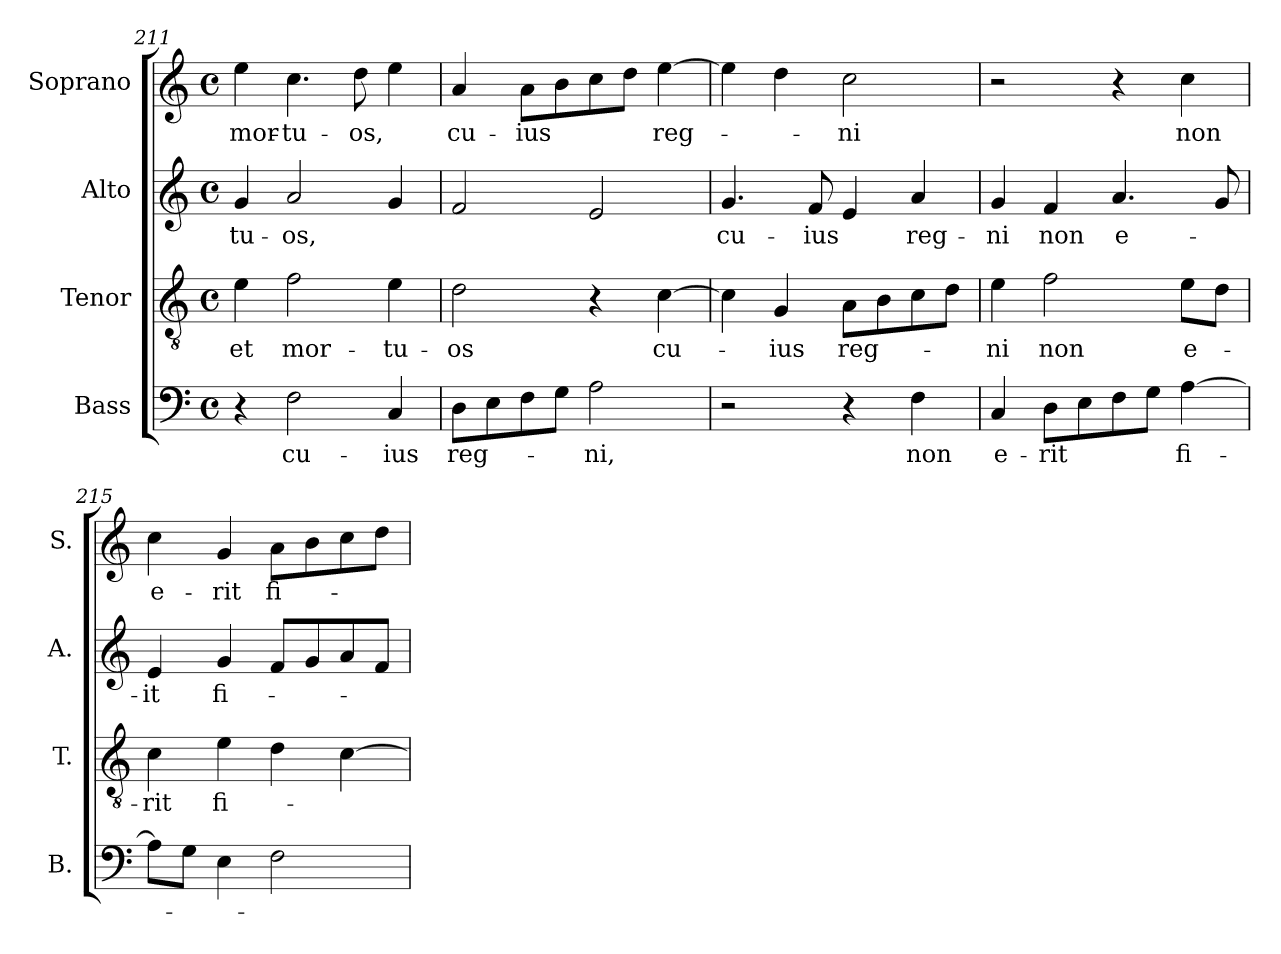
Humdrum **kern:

**kern	**text	**kern	**text	**kern	**text	**kern	**text
*part4	*part4	*part3	*part3	*part2	*part2	*part1	*part1
*staff4	*staff4	*staff3	*staff3	*staff2	*staff2	*staff1	*staff1
*I"Bass	*	*I"Tenor	*	*I"Alto	*	*I"Soprano	*
*I'B.	*	*I'T.	*	*I'A.	*	*I'S.	*
!!LO:PB:g=z
*clefF4	*	*clefGv2	*	*clefG2	*	*clefG2	*
*	*	*ITrd7c12	*	*	*	*	*
*k[]	*	*k[]	*	*k[]	*	*k[]	*
*C:	*	*C:	*	*C:	*	*C:	*
*M4/4	*	*M4/4	*	*M4/4	*	*M4/4	*
*met(c)	*	*met(c)	*	*met(c)	*	*met(c)	*
=211	=211	=211	=211	=211	=211	=211	=211
!	!	!	!LO:LY:b:color=#000000	!	!	!	!
!	!	!	!	!	!LO:LY:b:color=#000000	!	!
!	!	!	!	!	!	!	!LO:LY:b:color=#000000
4r	.	4Ei\	et	4gi/	-tu-	4eei\	mor-
!	!LO:LY:b:color=#000000	!	!	!	!	!	!
!	!	!	!LO:LY:b:color=#000000	!	!	!	!
!	!	!	!	!	!LO:LY:b:color=#000000	!	!
!	!	!	!	!	!	!	!LO:LY:b:color=#000000
2Fi\	cu-	2Fi\	mor-	2ai/	-os,	4.cci\	-tu-
!	!	!	!	!	!	!	!LO:LY:b:color=#000000
.	.	.	.	.	.	8ddi\	-os,
!	!LO:LY:b:color=#000000	!	!	!	!	!	!
!	!	!	!LO:LY:b:color=#000000	!	!	!	!
4Ci/	-ius	4Ei\	-tu-	4gi/	.	4eei\	.
=212	=212	=212	=212	=212	=212	=212	=212
!	!LO:LY:b:color=#000000	!	!	!	!	!	!
!	!	!	!LO:LY:b:color=#000000	!	!	!	!
!	!	!	!	!	!	!	!LO:LY:b:color=#000000
8Di\L	reg-	2Di\	-os	2fi/	.	4ai/	cu-
8Ei\	.	.	.	.	.	.	.
!	!	!	!	!	!	!	!LO:LY:b:color=#000000
8Fi\	.	.	.	.	.	8ai\L	-ius
8Gi\J	.	.	.	.	.	8bi\	.
!	!LO:LY:b:color=#000000	!	!	!	!	!	!
2Ai\	-ni,	4r	.	2ei/	.	8cci\	.
.	.	.	.	.	.	8ddi\J	.
!	!	!	!LO:LY:b:color=#000000	!	!	!	!
!	!	!	!	!	!	!	!LO:LY:b:color=#000000
.	.	[4Ci\	cu-	.	.	[4eei\	reg-
=213	=213	=213	=213	=213	=213	=213	=213
!	!	!	!	!	!LO:LY:b:color=#000000	!	!
2r	.	4Ci\]	.	4.gi/	cu-	4eei\]	.
!	!	!	!LO:LY:b:color=#000000	!	!	!	!
.	.	4GGi/	-ius	.	.	4ddi\	.
!	!	!	!	!	!LO:LY:b:color=#000000	!	!
.	.	.	.	8fi/	-ius	.	.
!	!	!	!LO:LY:b:color=#000000	!	!	!	!
!	!	!	!	!	!	!	!LO:LY:b:color=#000000
4r	.	8AAi\L	reg-	4ei/	.	2cci\	-ni
.	.	8BBi\	.	.	.	.	.
!	!LO:LY:b:color=#000000	!	!	!	!	!	!
!	!	!	!	!	!LO:LY:b:color=#000000	!	!
4Fi\	non	8Ci\	.	4ai/	reg-	.	.
.	.	8Di\J	.	.	.	.	.
=214	=214	=214	=214	=214	=214	=214	=214
!	!LO:LY:b:color=#000000	!	!	!	!	!	!
!	!	!	!LO:LY:b:color=#000000	!	!	!	!
!	!	!	!	!	!LO:LY:b:color=#000000	!	!
4Ci/	e-	4Ei\	-ni	4gi/	-ni	2r	.
!	!LO:LY:b:color=#000000	!	!	!	!	!	!
!	!	!	!LO:LY:b:color=#000000	!	!	!	!
!	!	!	!	!	!LO:LY:b:color=#000000	!	!
8Di\L	-rit	2Fi\	non	4fi/	non	.	.
8Ei\	.	.	.	.	.	.	.
!	!	!	!	!	!LO:LY:b:color=#000000	!	!
8Fi\	.	.	.	4.ai/	e-	4r	.
8Gi\J	.	.	.	.	.	.	.
!	!LO:LY:b:color=#000000	!	!	!	!	!	!
!	!	!	!LO:LY:b:color=#000000	!	!	!	!
!	!	!	!	!	!	!	!LO:LY:b:color=#000000
[4Ai\	fi-	8Ei\L	e-	.	.	4cci\	non
.	.	8Di\J	.	8gi/	.	.	.
=215	=215	=215	=215	=215	=215	=215	=215
!	!	!	!LO:LY:b:color=#000000	!	!	!	!
!	!	!	!	!	!LO:LY:b:color=#000000	!	!
!	!	!	!	!	!	!	!LO:LY:b:color=#000000
8Ai\L]	.	4Ci\	-rit	4ei/	-it	4cci\	e-
8Gi\J	.	.	.	.	.	.	.
!	!	!	!LO:LY:b:color=#000000	!	!	!	!
!	!	!	!	!	!LO:LY:b:color=#000000	!	!
!	!	!	!	!	!	!	!LO:LY:b:color=#000000
4Ei\	.	4Ei\	fi-	4gi/	fi-	4gi/	-rit
!	!	!	!	!	!	!	!LO:LY:b:color=#000000
2Fi\	.	4Di\	.	8fi/L	.	8ai\L	fi-
.	.	.	.	8gi/	.	8bi\	.
.	.	[4Ci\	.	8ai/	.	8cci\	.
.	.	.	.	8fi/J	.	8ddi\J	.
=	=	=	=	=	=	=	=
*-	*-	*-	*-	*-	*-	*-	*-
